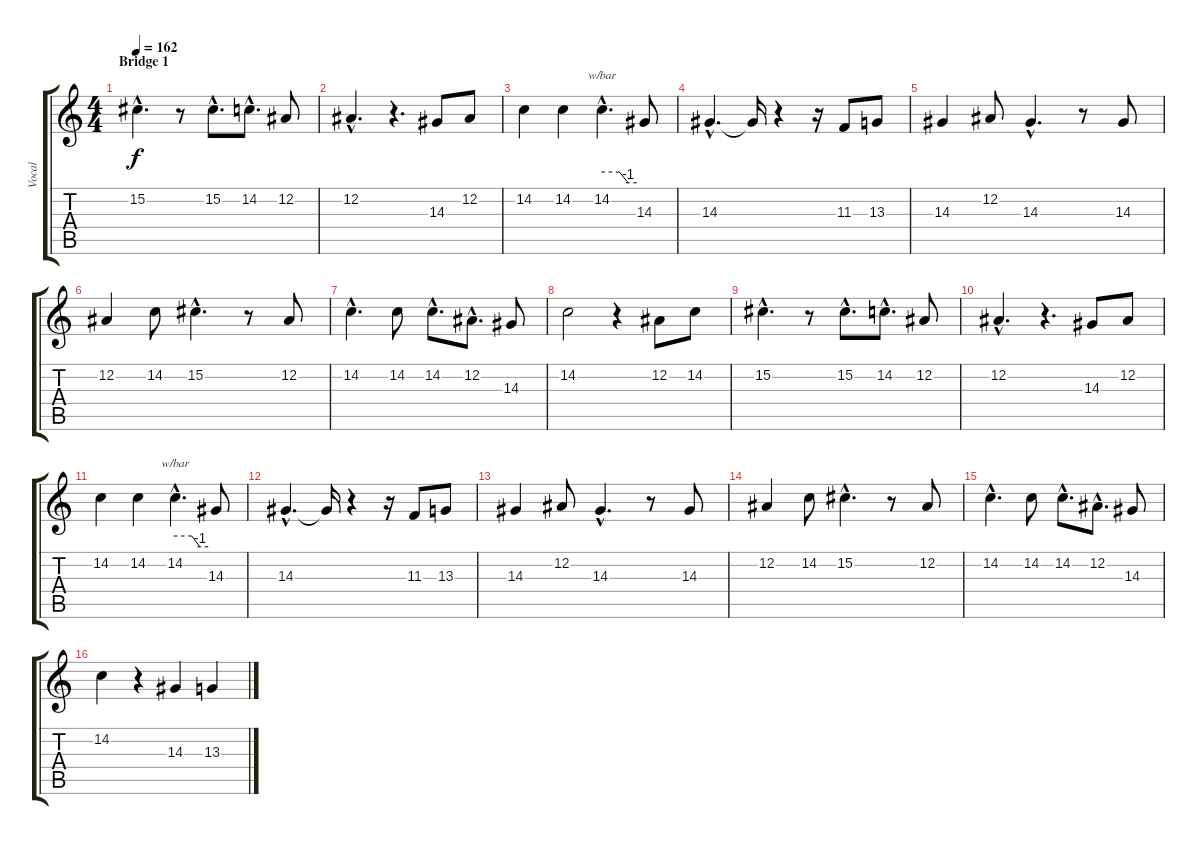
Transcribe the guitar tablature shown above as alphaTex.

\track ("Vocal" "Vocal") {instrument viola}
\staff {score tabs}
\tuning (Eb4 Bb3 Gb3 Db3 Ab2 Eb2) {hide}
\ts (4 4)
\section ("" "Bridge 1")
\tempo 162
\clef g2
\ks c
15.2{hac}.4{d dy f} r.8 15.2{hac}.8{d} 14.2{hac}.8{d} 12.2.8 |
12.2{hac}.4{d} r.4{d} 14.3.8 12.2.8 |
14.2.4 14.2.4 14.2{hac}.4{d tbe (custom default 0 0 30 0 45 -4 60 -4)} 14.3.8 |
14.3{hac}.4{d} 14.3{t}.16 r.4 r.16 11.3.8 13.3.8 |
14.3.4 12.2.8 14.3{hac}.4{d} r.8 14.3.8 |
12.2.4 14.2.8 15.2{hac}.4{d} r.8 12.2.8 |
14.2{hac}.4{d} 14.2.8 14.2{hac}.8{d} 12.2{hac}.8{d} 14.3.8 |
14.2.2 r.4 12.2.8 14.2.8 |
15.2{hac}.4{d} r.8 15.2{hac}.8{d} 14.2{hac}.8{d} 12.2.8 |
12.2{hac}.4{d} r.4{d} 14.3.8 12.2.8 |
14.2.4 14.2.4 14.2{hac}.4{d tbe (custom default 0 0 30 0 45 -4 60 -4)} 14.3.8 |
14.3{hac}.4{d} 14.3{t}.16 r.4 r.16 11.3.8 13.3.8 |
14.3.4 12.2.8 14.3{hac}.4{d} r.8 14.3.8 |
12.2.4 14.2.8 15.2{hac}.4{d} r.8 12.2.8 |
14.2{hac}.4{d} 14.2.8 14.2{hac}.8{d} 12.2{hac}.8{d} 14.3.8 |
14.2.4 r.4 14.3.4 13.3.4
